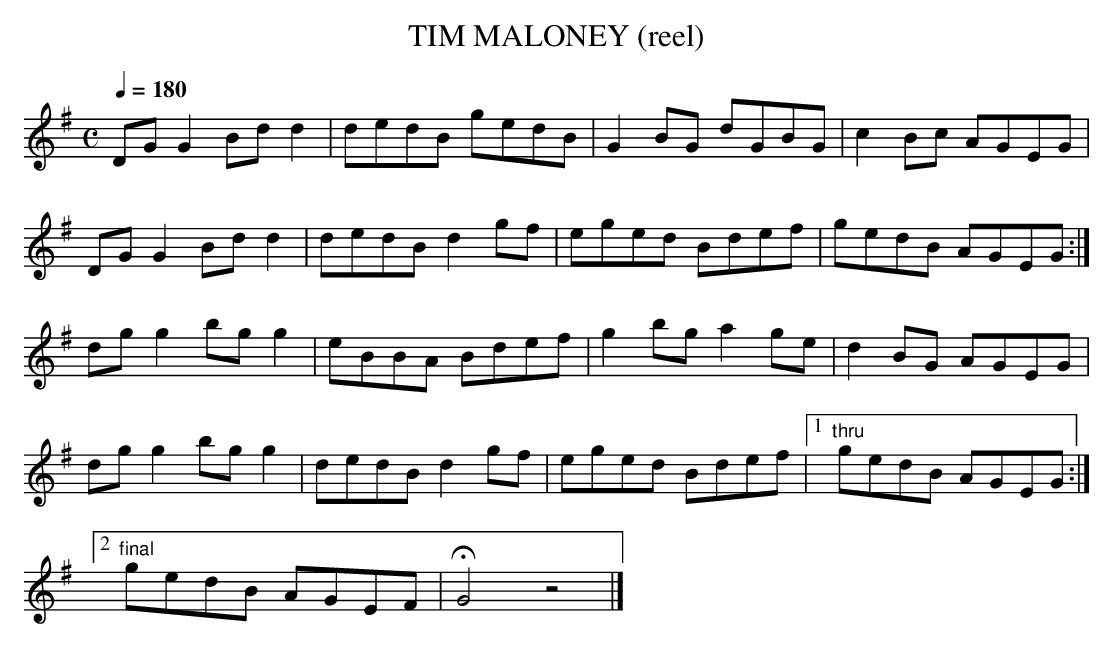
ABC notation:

X:1
T:TIM MALONEY (reel)
Q:1/4=180
M:C
K:G
DGG2 Bdd2|dedB gedB|G2BG dGBG|c2Bc AGEG|
DGG2 Bd d2|dedB d2 gf|eged Bdef|gedB AGEG :|
dg g2 bg g2|eBBA Bdef|g2 bg a2ge|d2 BG AGEG|
dg g2 bg g2|dedB d2 gf|eged Bdef|1 "thru"gedB AGEG :|
[2 "final"gedB AGEF|HG4z4|]
